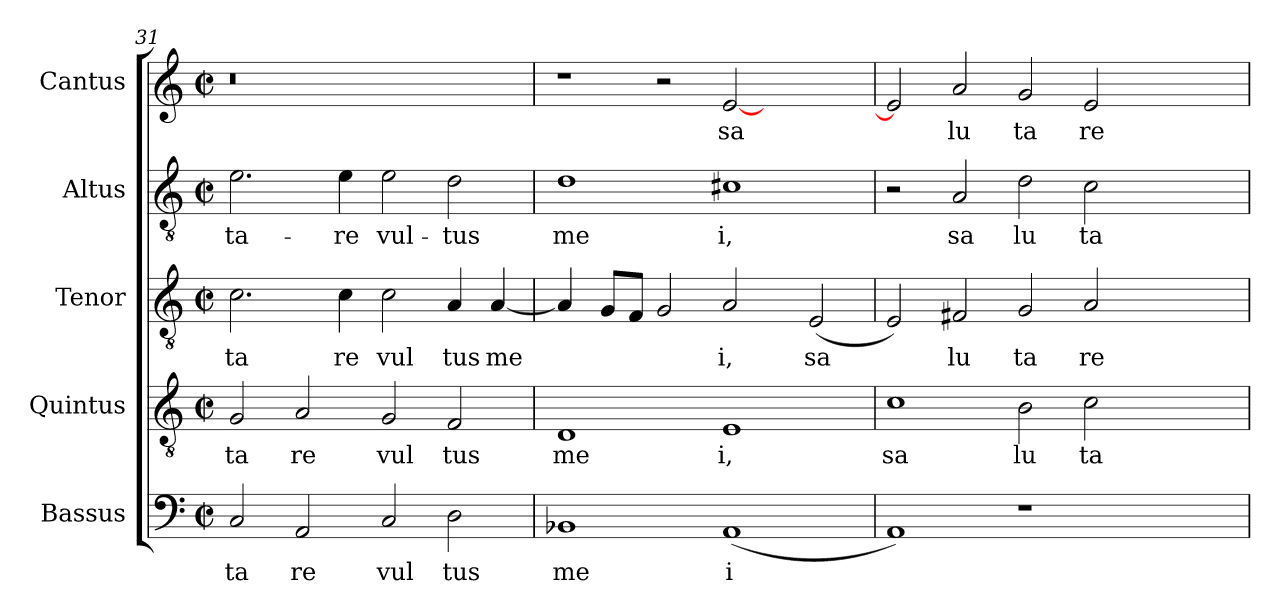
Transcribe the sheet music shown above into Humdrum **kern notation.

**kern	**text	**kern	**text	**kern	**text	**kern	**text	**kern	**text
*part5	*part5	*part4	*part4	*part3	*part3	*part2	*part2	*part1	*part1
*staff5	*staff5	*staff4	*staff4	*staff3	*staff3	*staff2	*staff2	*staff1	*staff1
*I"Bassus	*	*I"Quintus	*	*I"Tenor	*	*I"Altus	*	*I"Cantus	*
*clefF4	*	*clefGv2	*	*clefGv2	*	*clefGv2	*	*clefG2	*
*M2/2	*	*M2/2	*	*M2/2	*	*M2/2	*	*M2/2	*
*met(c|)	*	*met(c|)	*	*met(c|)	*	*met(c|)	*	*met(c|)	*
=31	=31	=31	=31	=31	=31	=31	=31	=31	=31
!	!LO:LY:b:cj	!	!LO:LY:b:cj	!	!LO:LY:b:cj	!	!LO:LY:b:cj	!	!
2C/	ta	2G/	ta	2.c\	ta	2.e\	-ta-	0r	.
!	!LO:LY:b:cj	!	!LO:LY:b:cj	!	!	!	!	!	!
2AA/	re	2A/	re	.	.	.	.	.	.
!	!	!	!	!	!LO:LY:b:cj	!	!LO:LY:b:cj	!	!
.	.	.	.	4c\	re	4e\	-re	.	.
!	!LO:LY:b:cj	!	!LO:LY:b:cj	!	!LO:LY:b:cj	!	!LO:LY:b:cj	!	!
2C/	vul	2G/	vul	2c\	vul	2e\	vul-	.	.
!	!LO:LY:b:cj	!	!LO:LY:b:cj	!	!LO:LY:b:cj	!	!LO:LY:b:cj	!	!
2D\	tus	2F/	tus	4A/	tus	2d\	-tus	.	.
!	!	!	!	!	!LO:LY:b	!	!	!	!
.	.	.	.	[>4A/	me	.	.	.	.
!!LO:LB:g=z
=32	=32	=32	=32	=32	=32	=32	=32	=32	=32
!	!LO:LY:b:cj	!	!LO:LY:b:cj	!	!	!	!LO:LY:b:cj	!LO:N:vis=1	!
1BB-X	me	1D	me	4A/]	.	1d	me	2r	.
.	.	.	.	8G/L	.	.	.	.	.
.	.	.	.	8F/J	.	.	.	.	.
.	.	.	.	2G/	.	.	.	2r	.
!	!LO:LY:b:rj	!	!LO:LY:b:cj	!	!LO:LY:b:cj	!	!LO:LY:b:cj	!LO:N:vis=2	!LO:LY:b:cj
(<1AA	i	1E	i,	2A/	i,	1c#X	i,	[<4e/	sa
.	.	.	.	.	.	.	.	2.ryy	.
!	!	!	!	!	!LO:LY:b:cj	!	!	!	!
.	.	.	.	(<2E/	sa	.	.	.	.
=33	=33	=33	=33	=33	=33	=33	=33	=33	=33
!	!	!	!LO:LY:b:cj	!	!	!	!	!	!
1AA)	.	1c	sa	2E/)	.	2r	.	2e/]	.
!	!	!	!	!	!LO:LY:b:cj	!	!LO:LY:b:cj	!	!LO:LY:b:cj
.	.	.	.	2F#X/	lu	2A/	sa	2a/	lu
!LO:N:vis=1	!	!	!LO:LY:b:cj	!	!LO:LY:b:cj	!	!LO:LY:b:cj	!	!LO:LY:b:cj
0r	.	2B\	lu	2G/	ta	2d\	lu	2g/	ta
!	!	!	!LO:LY:b:cj	!	!LO:LY:b:cj	!	!LO:LY:b:cj	!	!LO:LY:b:cj
.	.	2c\	ta	2A/	re	2c\	ta	2e/	re
.	.	1ryy	.	1ryy	.	1ryy	.	1ryy	.
=	=	=	=	=	=	=	=	=	=
*-	*-	*-	*-	*-	*-	*-	*-	*-	*-
